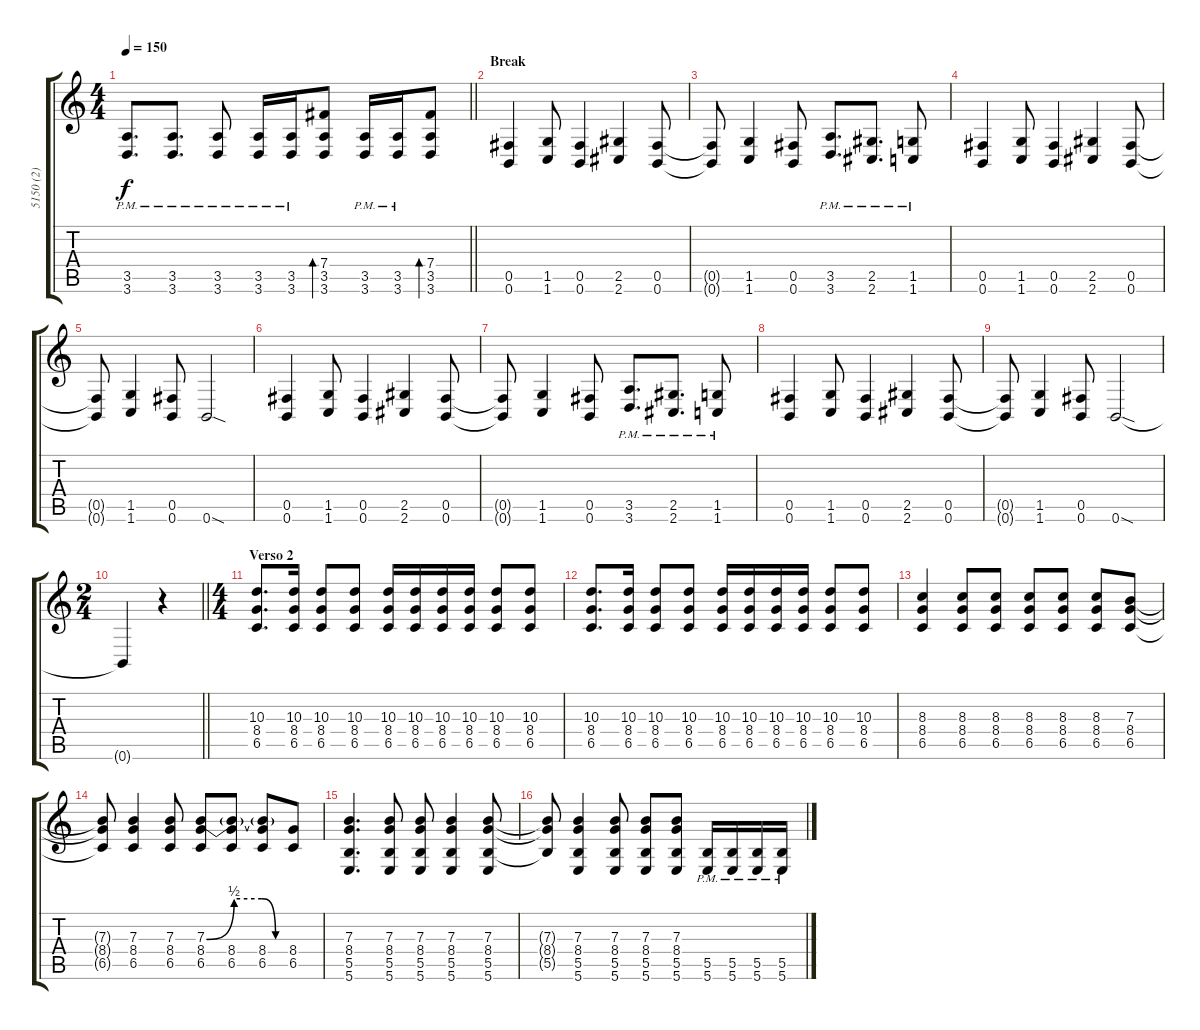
\track ("5150 (2)" "5150 (2)") {instrument electricguitarjazz}
\staff {score tabs}
\tuning (Db4 Ab3 E3 B2 Gb2 B1) {hide}
\ts (4 4)
\tempo 150
\clef g2
\barLineRight lightlight
\ks c
(3.5{pm} 3.6).8{d dy f} (3.5{pm} 3.6).8{d} (3.5{pm} 3.6).8 (3.5{pm} 3.6).16 (3.5{pm} 3.6).16 (7.4 3.5 3.6).8{bd 60} (3.5{pm} 3.6).16 (3.5{pm} 3.6).16 (7.4 3.5 3.6).8{bd 60} |
\section ("" "Break")
(0.5 0.6).4 (1.5 1.6).8 (0.5 0.6).4 (2.5 2.6).4 (0.5 0.6).8 |
(0.5{t} 0.6{t}).8 (1.5 1.6).4 (0.5 0.6).8 (3.5 3.6{pm}).8{d} (2.5 2.6{pm}).8{d} (1.5 1.6{pm}).8 |
(0.5 0.6).4 (1.5 1.6).8 (0.5 0.6).4 (2.5 2.6).4 (0.5 0.6).8 |
(0.5{t} 0.6{t}).8 (1.5 1.6).4 (0.5 0.6).8 0.6{sod}.2 |
(0.5 0.6).4 (1.5 1.6).8 (0.5 0.6).4 (2.5 2.6).4 (0.5 0.6).8 |
(0.5{t} 0.6{t}).8 (1.5 1.6).4 (0.5 0.6).8 (3.5 3.6{pm}).8{d} (2.5 2.6{pm}).8{d} (1.5 1.6{pm}).8 |
(0.5 0.6).4 (1.5 1.6).8 (0.5 0.6).4 (2.5 2.6).4 (0.5 0.6).8 |
(0.5{t} 0.6{t}).8 (1.5 1.6).4 (0.5 0.6).8 0.6{sod}.2 |
\ts (2 4)
\barLineRight lightlight
0.6{t}.4 r.4 |
\ts (4 4)
\section ("" "Verso 2")
(10.3 8.4 6.5).8{d instrument overdrivenguitar} (10.3 8.4 6.5).16 (10.3 8.4 6.5).8 (10.3 8.4 6.5).8 (10.3 8.4 6.5).16 (10.3 8.4 6.5).16 (10.3 8.4 6.5).16 (10.3 8.4 6.5).16 (10.3 8.4 6.5).8 (10.3 8.4 6.5).8 |
(10.3 8.4 6.5).8{d} (10.3 8.4 6.5).16 (10.3 8.4 6.5).8 (10.3 8.4 6.5).8 (10.3 8.4 6.5).16 (10.3 8.4 6.5).16 (10.3 8.4 6.5).16 (10.3 8.4 6.5).16 (10.3 8.4 6.5).8 (10.3 8.4 6.5).8 |
(8.3 8.4 6.5).4 (8.3 8.4 6.5).8 (8.3 8.4 6.5).8 (8.3 8.4 6.5).8 (8.3 8.4 6.5).8 (8.3 8.4 6.5).8 (7.3 8.4 6.5).8 |
(7.3{t} 8.4{t} 6.5{t}).8 (7.3 8.4 6.5).4 (7.3 8.4 6.5).8 (7.3{be (custom 0 0 20 2 40 2 50 0 60 0)} 8.4 6.5).8 (7.3{t} 8.4 6.5).8 (7.3{t} 8.4 6.5).8 (8.4 6.5).8 |
(7.3 8.4 5.5 5.6).4{d} (7.3 8.4 5.5 5.6).8 (7.3 8.4 5.5 5.6).8 (7.3 8.4 5.5 5.6).4 (7.3 8.4 5.5 5.6).8 |
(7.3{t} 8.4{t} 5.5{t}).8 (7.3 8.4 5.5 5.6).4 (7.3 8.4 5.5 5.6).8 (7.3 8.4 5.5 5.6).8 (7.3 8.4 5.5 5.6).8 (5.5 5.6{pm}).16 (5.5 5.6{pm}).16 (5.5 5.6{pm}).16 (5.5 5.6{pm}).16
